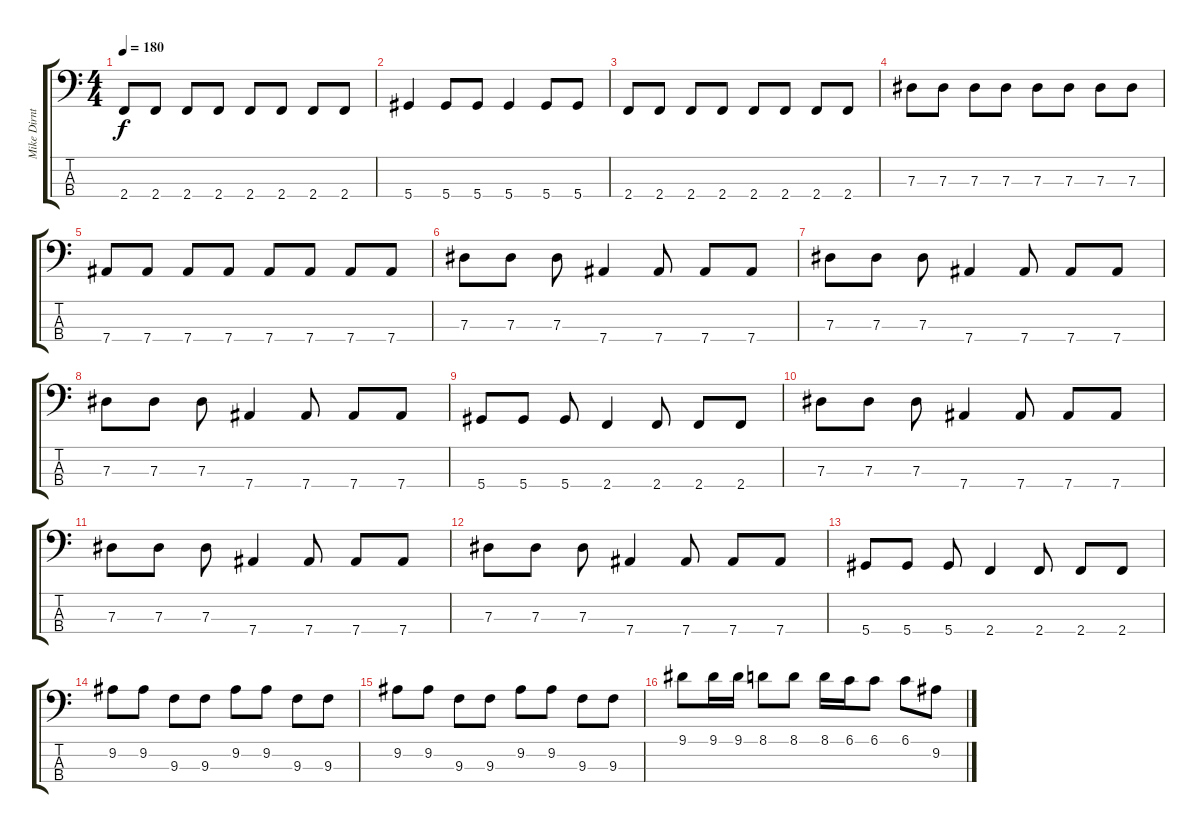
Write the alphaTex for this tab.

\track ("Mike Dirnt (Bass)" "Mike Dirnt") {instrument electricbasspick}
\staff {score tabs}
\tuning (Gb2 Db2 Ab1 Eb1) {hide}
\ts (4 4)
\tempo 180
\clef f4
\ks c
2.4.8{dy f} 2.4.8 2.4.8 2.4.8 2.4.8 2.4.8 2.4.8 2.4.8 |
5.4.4 5.4.8 5.4.8 5.4.4 5.4.8 5.4.8 |
2.4.8 2.4.8 2.4.8 2.4.8 2.4.8 2.4.8 2.4.8 2.4.8 |
7.3.8 7.3.8 7.3.8 7.3.8 7.3.8 7.3.8 7.3.8 7.3.8 |
7.4.8 7.4.8 7.4.8 7.4.8 7.4.8 7.4.8 7.4.8 7.4.8 |
7.3.8 7.3.8 7.3.8 7.4.4 7.4.8 7.4.8 7.4.8 |
7.3.8 7.3.8 7.3.8 7.4.4 7.4.8 7.4.8 7.4.8 |
7.3.8 7.3.8 7.3.8 7.4.4 7.4.8 7.4.8 7.4.8 |
5.4.8 5.4.8 5.4.8 2.4.4 2.4.8 2.4.8 2.4.8 |
7.3.8 7.3.8 7.3.8 7.4.4 7.4.8 7.4.8 7.4.8 |
7.3.8 7.3.8 7.3.8 7.4.4 7.4.8 7.4.8 7.4.8 |
7.3.8 7.3.8 7.3.8 7.4.4 7.4.8 7.4.8 7.4.8 |
5.4.8 5.4.8 5.4.8 2.4.4 2.4.8 2.4.8 2.4.8 |
9.2.8{balance 8} 9.2.8 9.3.8 9.3.8 9.2.8 9.2.8 9.3.8 9.3.8 |
9.2.8 9.2.8 9.3.8 9.3.8 9.2.8 9.2.8 9.3.8 9.3.8 |
9.1.8 9.1.16 9.1.16 8.1.8 8.1.8 8.1.16 6.1.16 6.1.8 6.1.8 9.2.8
